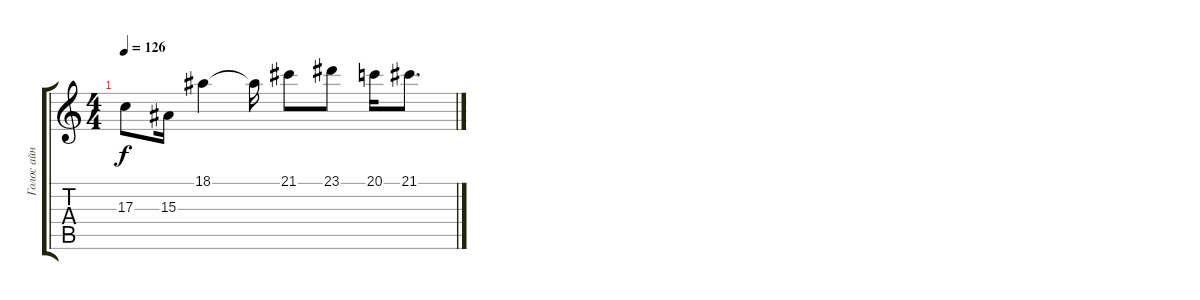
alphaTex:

\track ("Голос айн" "Голос айн") {instrument lead2sawtooth}
\staff {score tabs}
\tuning (E4 B3 G3 D3 A2 E2) {hide}
\ts (4 4)
\tempo 126
\clef g2
\ks c
17.3.8{dy f} 15.3.16 18.1.4 18.1{t}.16 21.1.8 23.1.8 20.1.16 21.1.8{d}
